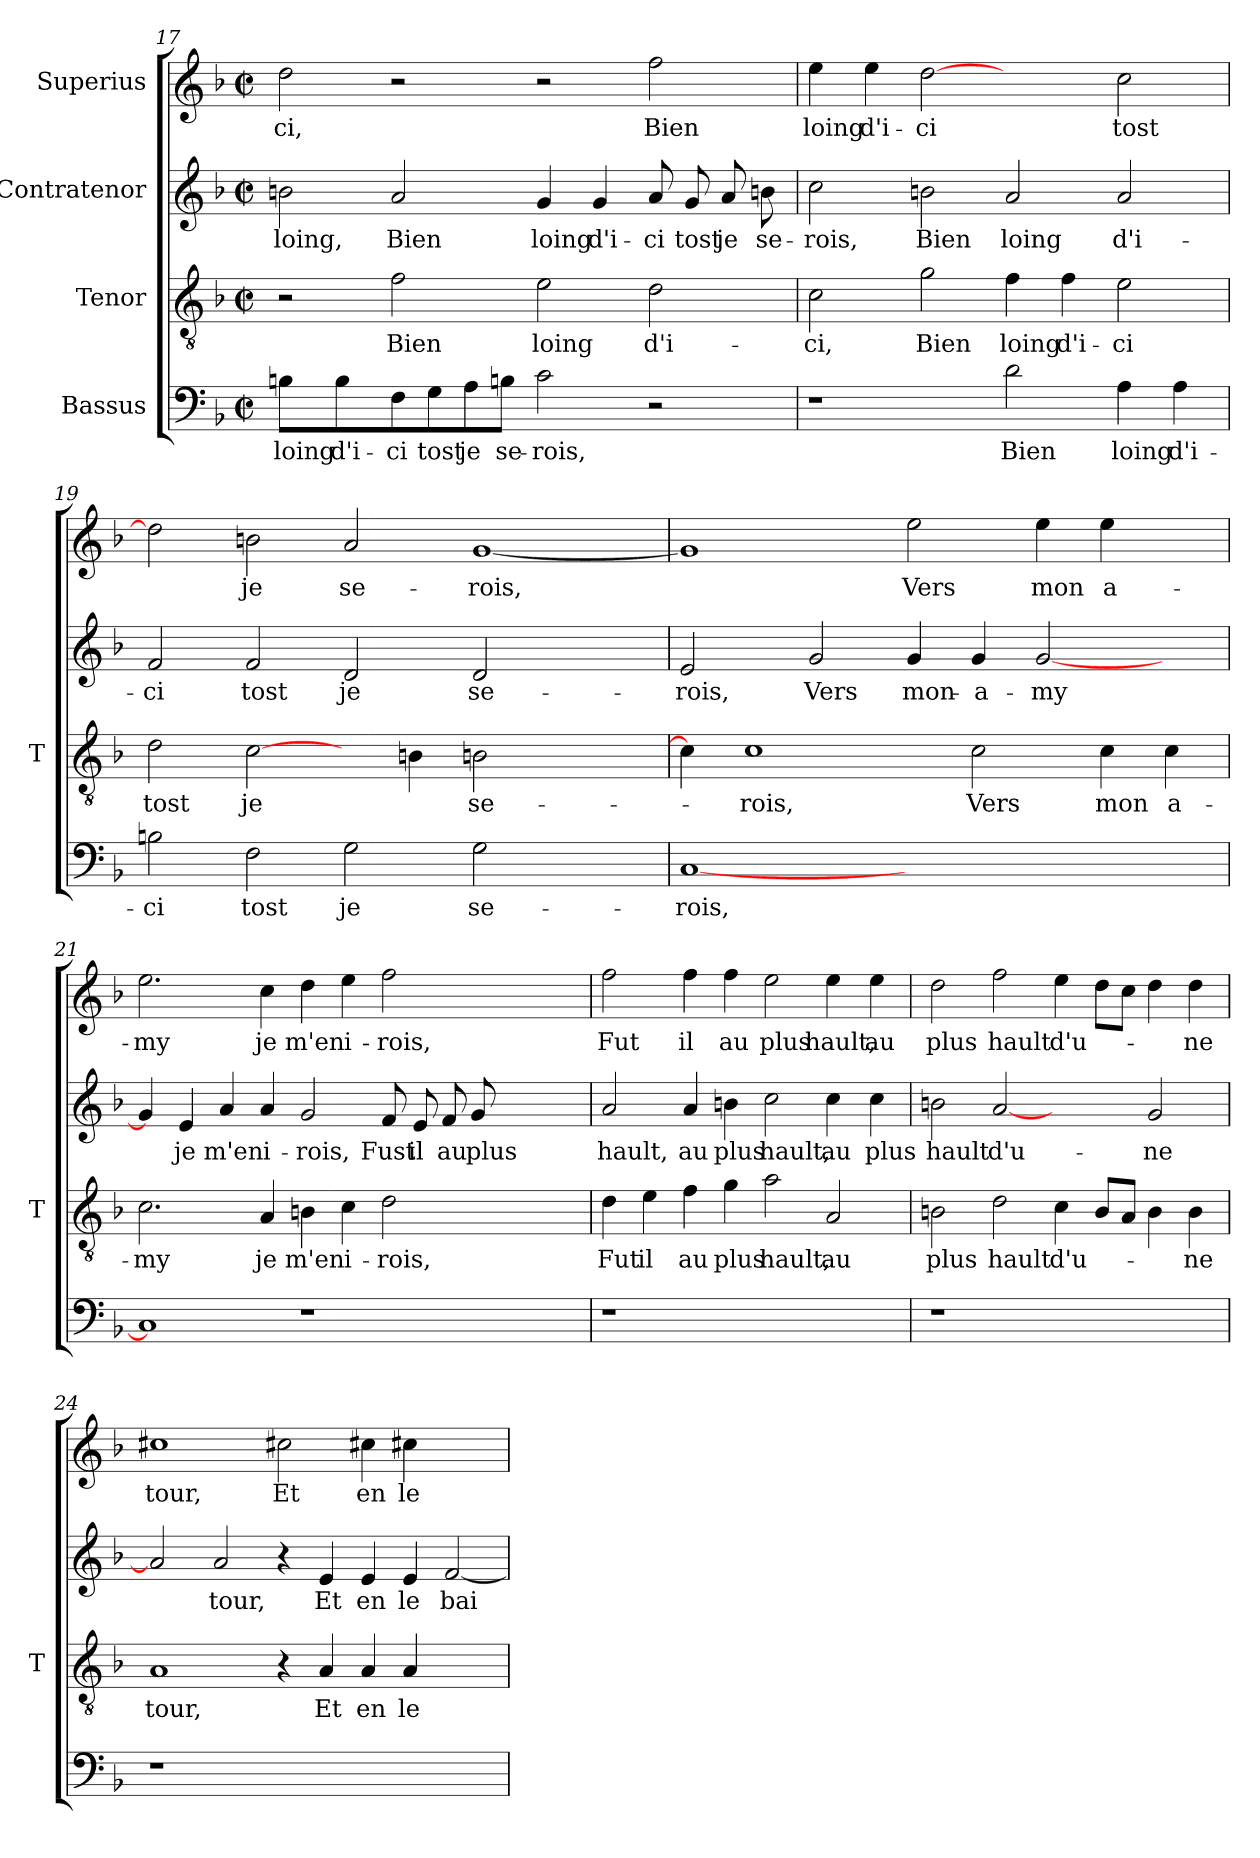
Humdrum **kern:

**kern	**text	**kern	**text	**kern	**text	**kern	**text
*part4	*part4	*part3	*part3	*part2	*part2	*part1	*part1
*staff4	*staff4	*staff3	*staff3	*staff2	*staff2	*staff1	*staff1
*I"Bassus	*	*I"Tenor	*	*I"Contratenor	*	*I"Superius	*
*	*	*I'T	*	*	*	*	*
!!LO:PB:g=z
*clefF4	*	*clefGv2	*	*clefG2	*	*clefG2	*
*k[b-]	*	*k[b-]	*	*k[b-]	*	*k[b-]	*
*F:	*	*F:	*	*F:	*	*F:	*
*M2/2	*	*M2/2	*	*M2/2	*	*M2/2	*
*met(c|)	*	*met(c|)	*	*met(c|)	*	*met(c|)	*
=17	=17	=17	=17	=17	=17	=17	=17
4Bn	-loing	2r	.	2bn	-loing,	2dd	-ci,
4B	d'i-	.	.	.	.	.	.
8F	-ci	2f	-Bien	2a	-Bien	2r	.
8G	-tost	.	.	.	.	.	.
8A	-je	.	.	.	.	.	.
8BnJ	se-	.	.	.	.	.	.
2c	-rois,	2e	-loing	4g	-loing	2r	.
.	.	.	.	4g	d'i-	.	.
2r	.	2d	d'i-	8a	-ci	2ff	-Bien
.	.	.	.	8g	-tost	.	.
.	.	.	.	8a	-je	.	.
.	.	.	.	8bn	se-	.	.
=18	=18	=18	=18	=18	=18	=18	=18
1r	.	2c	-ci,	2cc	-rois,	4ee	-loing
.	.	.	.	.	.	4ee	d'i-
.	.	2g	-Bien	2bn	-Bien	[2dd	-ci
2d	-Bien	4f	-loing	2a	-loing	2ryy	.
.	.	4f	d'i-	.	.	.	.
4A	-loing	2e	-ci	2a	d'i-	2cc	-tost
4A	d'i-	.	.	.	.	.	.
=19	=19	=19	=19	=19	=19	=19	=19
2Bn	-ci	2d	-tost	2f	-ci	2dd]	.
2F	-tost	[2c	-je	2f	-tost	2b	-je
2G	-je	4ryy	.	2d	-je	2a	se-
.	.	4Bn	.	.	.	.	.
2G	se-	2Bn	se-	2d	se-	[1g	-rois,
2ryy	.	2ryy	.	2ryy	.	.	.
!!LO:LB:g=z
=20	=20	=20	=20	=20	=20	=20	=20
[1C	-rois,	4c]	.	2e	-rois,	1g]	.
.	.	1c	-rois,	.	.	.	.
.	.	.	.	2g	-Vers	.	.
1ryy	.	.	.	4g	mon-	2ee	-Vers
.	.	2c	-Vers	4g	a-	.	.
.	.	.	.	[2g	-my	4ee	-mon
.	.	4c	-mon	.	.	4ee	a-
4ryy	.	4c	a-	4ryy	.	4ryy	.
=21	=21	=21	=21	=21	=21	=21	=21
1C]	.	2.c	-my	4g]	.	2.ee	-my
.	.	.	.	4e	-je	.	.
.	.	.	.	4a	-m'en	.	.
.	.	4A	-je	4a	i-	4cc	-je
1r	.	4B	-m'en	2g	-rois,	4dd	-m'en
.	.	4c	i-	.	.	4ee	i-
.	.	2d	-rois,	8f	-Fust	2ff	-rois,
.	.	.	.	8e	-il	.	.
.	.	.	.	8f	-au	.	.
.	.	.	.	8g	-plus	.	.
1ryy	.	1ryy	.	1ryy	.	1ryy	.
=22	=22	=22	=22	=22	=22	=22	=22
1r	.	4d	-Fut	2a	-hault,	2ff	-Fut
.	.	4e	-il	.	.	.	.
.	.	4f	-au	4a	-au	4ff	-il
.	.	4g	-plus	4bn	-plus	4ff	-au
1ryy	.	2a	-hault,	2cc	-hault,	2ee	-plus
.	.	2A	-au	4cc	-au	4ee	-hault,
.	.	.	.	4cc	-plus	4ee	-au
!!LO:LB:g=z
=23	=23	=23	=23	=23	=23	=23	=23
1r	.	2B	-plus	2bn	-hault	2dd	-plus
.	.	2d	-hault	[2a	d'u-	2ff	-hault
1ryy	.	4c	d'u-	2ryy	.	4ee	d'u-
.	.	8BL	.	.	.	8ddL	.
.	.	8AJ	.	.	.	8ccJ	.
.	.	4B	.	2g	-ne	4dd	.
.	.	4B	-ne	.	.	4dd	-ne
=24	=24	=24	=24	=24	=24	=24	=24
1r	.	1A	-tour,	2a]	.	1cc#X	-tour,
.	.	.	.	2a	-tour,	.	.
1ryy	.	4r	.	4r	.	2cc#X	-Et
.	.	4A	-Et	4e	-Et	.	.
.	.	4A	-en	4e	-en	4cc#X	-en
.	.	4A	-le	4e	-le	4cc#X	-le
2ryy	.	2ryy	.	[2f	bai-	2ryy	.
=	=	=	=	=	=	=	=
*-	*-	*-	*-	*-	*-	*-	*-
